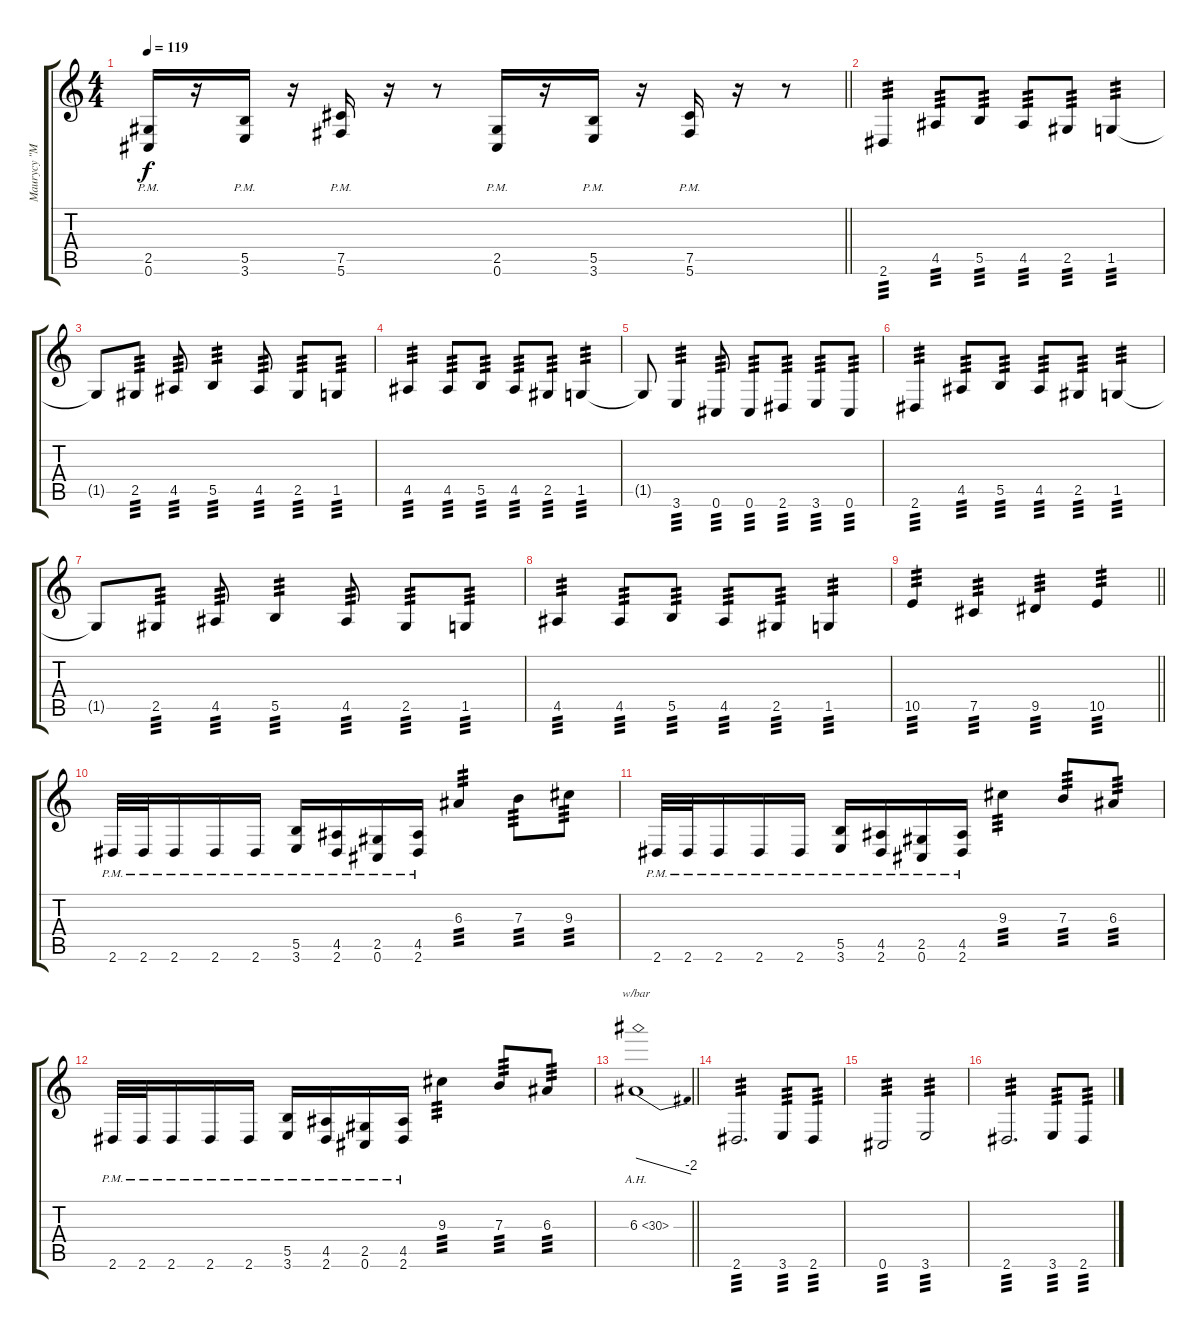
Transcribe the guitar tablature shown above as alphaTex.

\track ("Maurycy \"Mauser\" Stefanowicz (Rythm)" "Maurycy \"M") {instrument overdrivenguitar}
\staff {score tabs}
\tuning (Db4 Ab3 E3 B2 Gb2 Db2) {hide}
\ts (4 4)
\tempo 119
\clef g2
\barLineRight lightlight
\ks c
(2.5{pm} 0.6{pm}).16{dy f} r.16 (5.5{pm} 3.6{pm}).16 r.16 (7.5{pm} 5.6{pm}).16 r.16 r.8 (2.5{pm} 0.6{pm}).16 r.16 (5.5{pm} 3.6{pm}).16 r.16 (7.5{pm} 5.6{pm}).16 r.16 r.8 |
2.6.4{tp 3} 4.5.8{tp 3} 5.5.8{tp 3} 4.5.8{tp 3} 2.5.8{tp 3} 1.5.4{tp 3} |
1.5{t}.8 2.5.8{tp 3} 4.5.8{tp 3} 5.5.4{tp 3} 4.5.8{tp 3} 2.5.8{tp 3} 1.5.8{tp 3} |
4.5.4{tp 3} 4.5.8{tp 3} 5.5.8{tp 3} 4.5.8{tp 3} 2.5.8{tp 3} 1.5.4{tp 3} |
1.5{t}.8 3.6.4{tp 3} 0.6.8{tp 3} 0.6.8{tp 3} 2.6.8{tp 3} 3.6.8{tp 3} 0.6.8{tp 3} |
2.6.4{tp 3} 4.5.8{tp 3} 5.5.8{tp 3} 4.5.8{tp 3} 2.5.8{tp 3} 1.5.4{tp 3} |
1.5{t}.8 2.5.8{tp 3} 4.5.8{tp 3} 5.5.4{tp 3} 4.5.8{tp 3} 2.5.8{tp 3} 1.5.8{tp 3} |
4.5.4{tp 3} 4.5.8{tp 3} 5.5.8{tp 3} 4.5.8{tp 3} 2.5.8{tp 3} 1.5.4{tp 3} |
\barLineRight lightlight
10.5.4{tp 3} 7.5.4{tp 3} 9.5.4{tp 3} 10.5.4{tp 3} |
2.6{pm}.32 2.6{pm}.32 2.6{pm}.16 2.6{pm}.16 2.6{pm}.16 (5.5{pm} 3.6{pm}).16 (4.5{pm} 2.6{pm}).16 (2.5{pm} 0.6{pm}).16 (4.5{pm} 2.6{pm}).16 6.3.4{tp 3} 7.3.8{tp 3} 9.3.8{tp 3} |
2.6{pm}.32 2.6{pm}.32 2.6{pm}.16 2.6{pm}.16 2.6{pm}.16 (5.5{pm} 3.6{pm}).16 (4.5{pm} 2.6{pm}).16 (2.5{pm} 0.6{pm}).16 (4.5{pm} 2.6{pm}).16 9.3.4{tp 3} 7.3.8{tp 3} 6.3.8{tp 3} |
2.6{pm}.32 2.6{pm}.32 2.6{pm}.16 2.6{pm}.16 2.6{pm}.16 (5.5{pm} 3.6{pm}).16 (4.5{pm} 2.6{pm}).16 (2.5{pm} 0.6{pm}).16 (4.5{pm} 2.6{pm}).16 9.3.4{tp 3} 7.3.8{tp 3} 6.3.8{tp 3} |
\barLineRight lightlight
6.3{ah 24}.1{tbe (dive default 0 0 60 -8)} |
2.6.2{d tp 3} 3.6.8{tp 3} 2.6.8{tp 3} |
0.6.2{tp 3} 3.6.2{tp 3} |
2.6.2{d tp 3} 3.6.8{tp 3} 2.6.8{tp 3}
